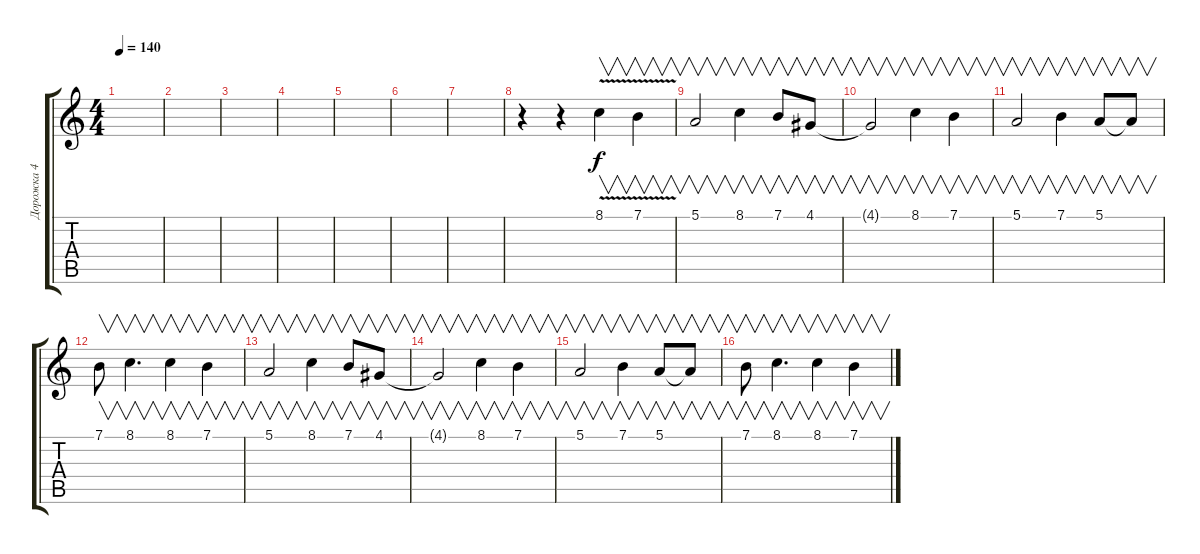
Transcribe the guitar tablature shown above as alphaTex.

\track ("Дорожка 4" "Дорожка 4") {instrument vibraphone}
\staff {score tabs}
\tuning (E4 B3 G3 D3 A2 E2) {hide}
\ts (4 4)
\tempo 140
\clef g2
\ks c
|
|
|
|
|
|
|
r.4 r.4 8.1{v}.4{v} 7.1{v}.4{v} |
5.1.2{v} 8.1.4{v} 7.1.8{v} 4.1.8{v} |
4.1{t}.2{v} 8.1.4{v} 7.1.4{v} |
5.1.2{v} 7.1.4{v} 5.1.8{v} 5.1{t}.8{v} |
7.1.8{v} 8.1.4{v d} 8.1.4{v} 7.1.4{v} |
5.1.2{v} 8.1.4{v} 7.1.8{v} 4.1.8{v} |
4.1{t}.2{v} 8.1.4{v} 7.1.4{v} |
5.1.2{v} 7.1.4{v} 5.1.8{v} 5.1{t}.8{v} |
7.1.8{v} 8.1.4{v d} 8.1.4{v} 7.1.4{v}
